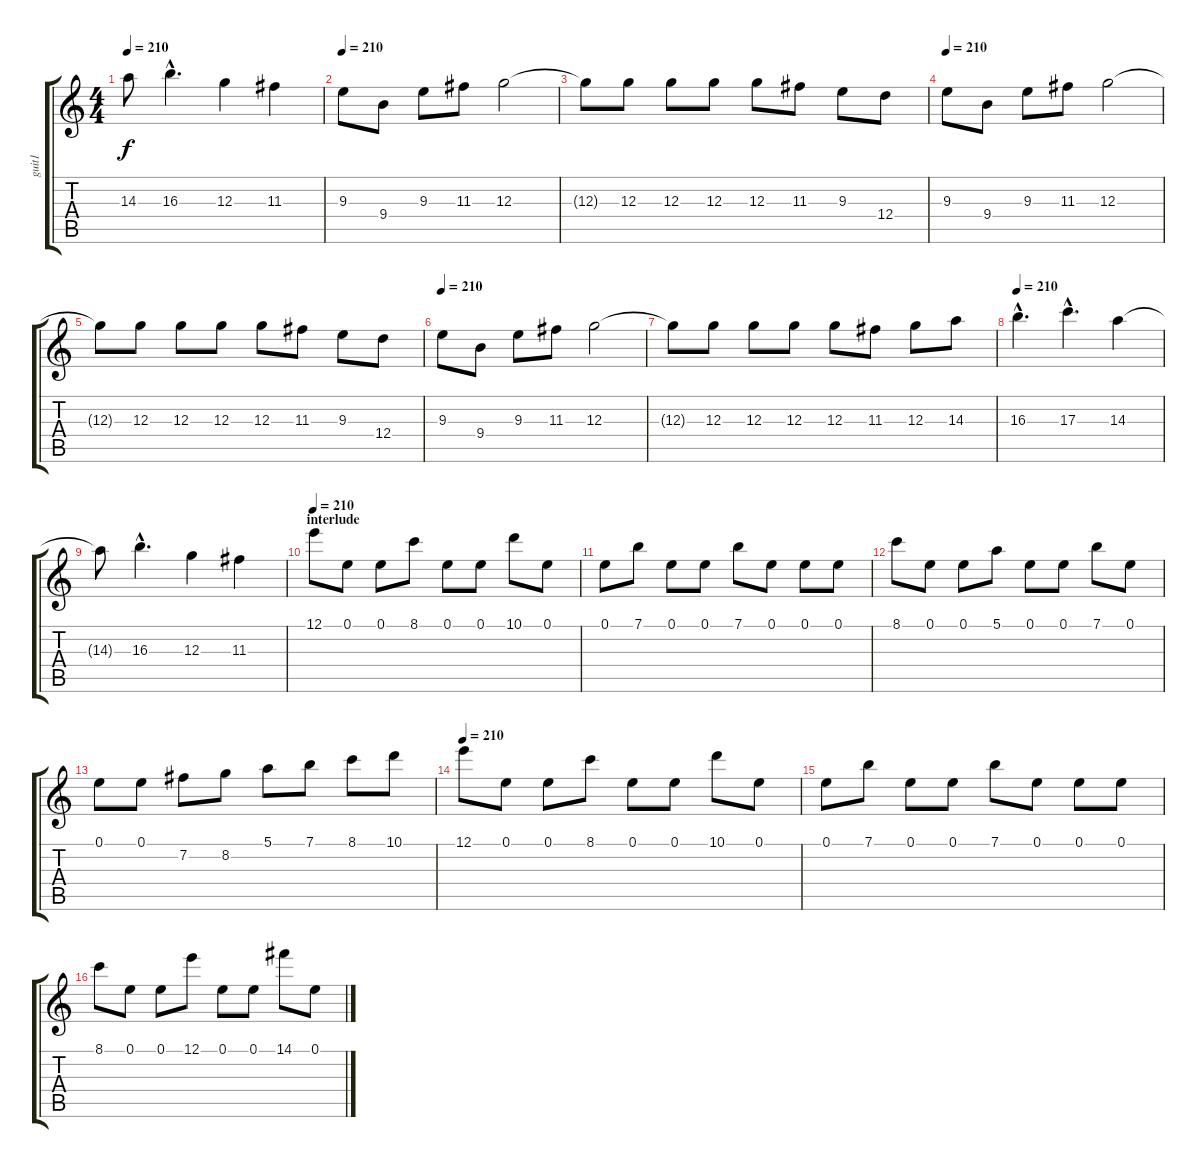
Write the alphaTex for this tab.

\track ("guit1" "guit1") {instrument distortionguitar}
\staff {score tabs}
\tuning (E4 B3 G3 D3 A2 E2) {hide}
\ts (4 4)
\tempo 210
\clef g2
\ks c
14.3{t}.8{dy f} 16.3{hac}.4{d} 12.3.4 11.3.4 |
\tempo 210
9.3.8 9.4.8 9.3.8 11.3.8 12.3.2 |
12.3{t}.8 12.3.8 12.3.8 12.3.8 12.3.8 11.3.8 9.3.8 12.4.8 |
\tempo 210
9.3.8 9.4.8 9.3.8 11.3.8 12.3.2 |
12.3{t}.8 12.3.8 12.3.8 12.3.8 12.3.8 11.3.8 9.3.8 12.4.8 |
\tempo 210
9.3.8 9.4.8 9.3.8 11.3.8 12.3.2 |
12.3{t}.8 12.3.8 12.3.8 12.3.8 12.3.8 11.3.8 12.3.8 14.3.8 |
\tempo 210
16.3{hac}.4{d} 17.3{hac}.4{d} 14.3.4 |
14.3{t}.8 16.3{hac}.4{d} 12.3.4 11.3.4 |
\section ("" "interlude")
\tempo 210
12.1.8 0.1.8 0.1.8 8.1.8 0.1.8 0.1.8 10.1.8 0.1.8 |
0.1.8 7.1.8 0.1.8 0.1.8 7.1.8 0.1.8 0.1.8 0.1.8 |
8.1.8 0.1.8 0.1.8 5.1.8 0.1.8 0.1.8 7.1.8 0.1.8 |
0.1.8 0.1.8 7.2.8 8.2.8 5.1.8 7.1.8 8.1.8 10.1.8 |
\tempo 210
12.1.8 0.1.8 0.1.8 8.1.8 0.1.8 0.1.8 10.1.8 0.1.8 |
0.1.8 7.1.8 0.1.8 0.1.8 7.1.8 0.1.8 0.1.8 0.1.8 |
8.1.8 0.1.8 0.1.8 12.1.8 0.1.8 0.1.8 14.1.8 0.1.8
